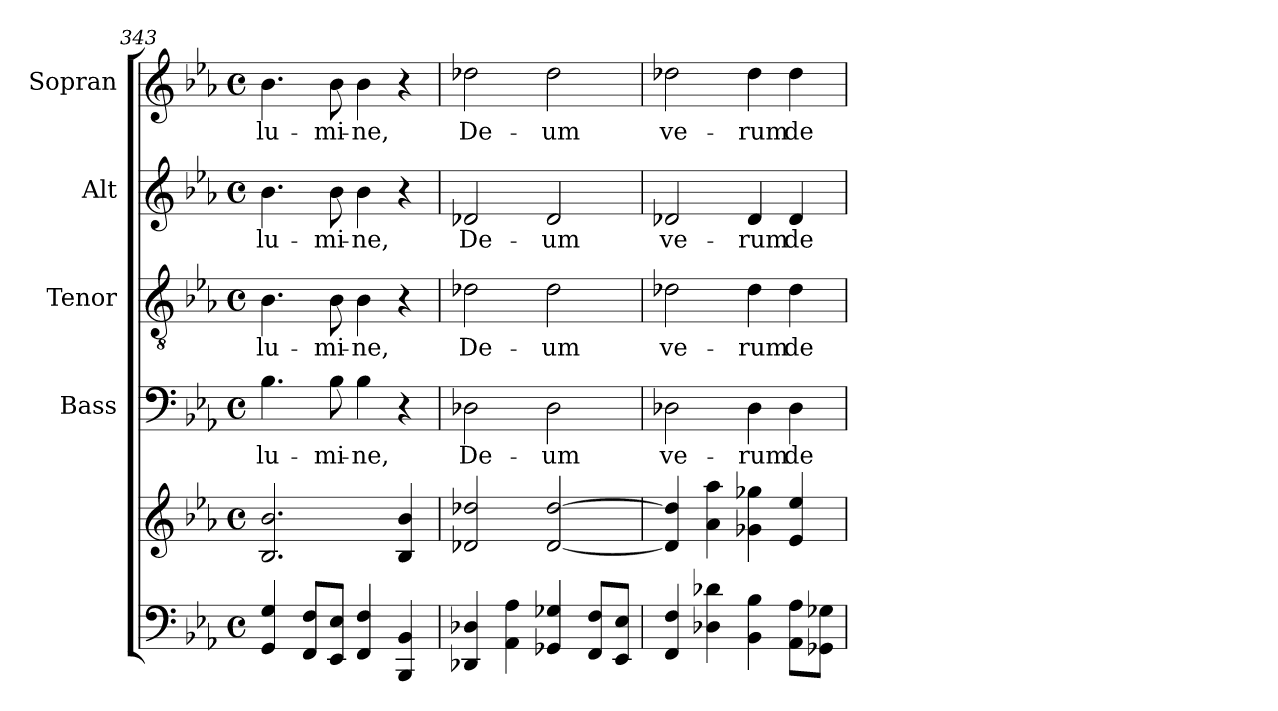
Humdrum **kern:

**kern	**kern	**kern	**text	**kern	**text	**kern	**text	**kern	**text
*part5	*part5	*part4	*part4	*part3	*part3	*part2	*part2	*part1	*part1
*staff6	*staff5	*staff4	*staff4	*staff3	*staff3	*staff2	*staff2	*staff1	*staff1
*	*	*I"Bass	*	*I"Tenor	*	*I"Alt	*	*I"Sopran	*
*	*	*I'B.	*	*I'T.	*	*I'A.	*	*I'S.	*
*clefF4	*clefG2	*clefF4	*	*clefGv2	*	*clefG2	*	*clefG2	*
*k[b-e-a-]	*k[b-e-a-]	*k[b-e-a-]	*	*k[b-e-a-]	*	*k[b-e-a-]	*	*k[b-e-a-]	*
*E-:	*E-:	*E-:	*	*E-:	*	*E-:	*	*E-:	*
*M4/4	*M4/4	*M4/4	*	*M4/4	*	*M4/4	*	*M4/4	*
*met(c)	*met(c)	*met(c)	*	*met(c)	*	*met(c)	*	*met(c)	*
=343	=343	=343	=343	=343	=343	=343	=343	=343	=343
!	!	!	!LO:LY:b	!	!LO:LY:b	!	!LO:LY:b	!	!LO:LY:b
4GG/ 4G/	2.B-/ 2.b-/	4.B-\	lu-	4.B-\	lu-	4.b-\	lu-	4.b-\	lu-
8FF/ 8F/L	.	.	.	.	.	.	.	.	.
!	!	!	!LO:LY:b	!	!LO:LY:b	!	!LO:LY:b	!	!LO:LY:b
8EE-/ 8E-/J	.	8B-\	-mi-	8B-\	-mi-	8b-\	-mi-	8b-\	-mi-
!	!	!	!LO:LY:b	!	!LO:LY:b	!	!LO:LY:b	!	!LO:LY:b
4FF/ 4F/	.	4B-\	-ne,	4B-\	-ne,	4b-\	-ne,	4b-\	-ne,
4BBB-/ 4BB-/	4B-/ 4b-/	4r	.	4r	.	4r	.	4r	.
=344	=344	=344	=344	=344	=344	=344	=344	=344	=344
!	!	!	!LO:LY:b	!	!LO:LY:b	!	!LO:LY:b	!	!LO:LY:b
4DD-X/ 4D-X/	2d-X/ 2dd-X/	2D-X\	De-	2d-X\	De-	2d-X/	De-	2dd-X\	De-
4AA-\ 4A-\	.	.	.	.	.	.	.	.	.
!	!	!	!LO:LY:b	!	!LO:LY:b	!	!LO:LY:b	!	!LO:LY:b
4GG-X/ 4G-X/	[2d-/ [2dd-/	2D-\	-um	2d-\	-um	2d-/	-um	2dd-\	-um
8FF/ 8F/L	.	.	.	.	.	.	.	.	.
8EE-/ 8E-/J	.	.	.	.	.	.	.	.	.
=345	=345	=345	=345	=345	=345	=345	=345	=345	=345
!	!	!	!LO:LY:b	!	!LO:LY:b	!	!LO:LY:b	!	!LO:LY:b
4FF/ 4F/	4d-/] 4dd-/]	2D-X\	ve-	2d-X\	ve-	2d-X/	ve-	2dd-X\	ve-
4D-X\ 4d-X\	4a-\ 4aa-\	.	.	.	.	.	.	.	.
!	!	!	!LO:LY:b	!	!LO:LY:b	!	!LO:LY:b	!	!LO:LY:b
4BB-\ 4B-\	4g-X\ 4gg-X\	4D-\	-rum	4d-\	-rum	4d-/	-rum	4dd-\	-rum
!	!	!	!LO:LY:b	!	!LO:LY:b	!	!LO:LY:b	!	!LO:LY:b
8AA-\ 8A-\L	4e-/ 4ee-/	4D-\	de	4d-\	de	4d-/	de	4dd-\	de
8GG-X\ 8G-X\J	.	.	.	.	.	.	.	.	.
=	=	=	=	=	=	=	=	=	=
*-	*-	*-	*-	*-	*-	*-	*-	*-	*-
